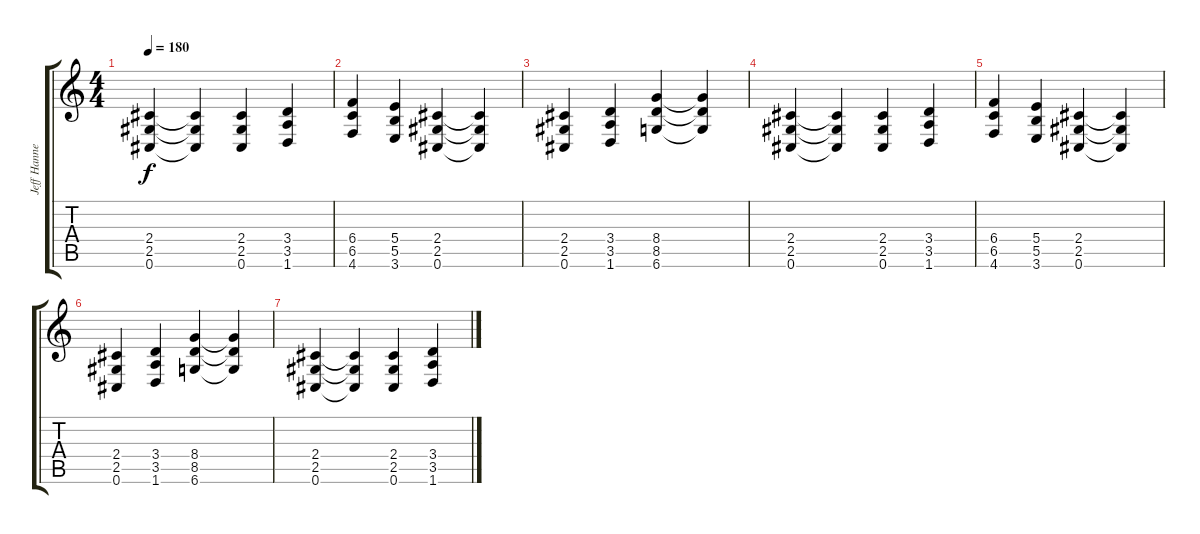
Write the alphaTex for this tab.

\track ("Jeff Hanneman" "Jeff Hanne") {instrument distortionguitar}
\staff {score tabs}
\tuning (Db4 Ab3 E3 B2 Gb2 Db2) {hide}
\ts (4 4)
\tempo 180
\clef g2
\ks c
(2.4 2.5 0.6).4{dy f} (2.4{t} 2.5{t} 0.6{t}).4 (2.4 2.5 0.6).4 (3.4 3.5 1.6).4 |
(6.4 6.5 4.6).4 (5.4 5.5 3.6).4 (2.4 2.5 0.6).4 (2.4{t} 2.5{t} 0.6{t}).4 |
(2.4 2.5 0.6).4 (3.4 3.5 1.6).4 (8.4 8.5 6.6).4 (8.4{t} 8.5{t} 6.6{t}).4 |
(2.4 2.5 0.6).4 (2.4{t} 2.5{t} 0.6{t}).4 (2.4 2.5 0.6).4 (3.4 3.5 1.6).4 |
(6.4 6.5 4.6).4 (5.4 5.5 3.6).4 (2.4 2.5 0.6).4 (2.4{t} 2.5{t} 0.6{t}).4 |
(2.4 2.5 0.6).4 (3.4 3.5 1.6).4 (8.4 8.5 6.6).4 (8.4{t} 8.5{t} 6.6{t}).4 |
(2.4 2.5 0.6).4 (2.4{t} 2.5{t} 0.6{t}).4 (2.4 2.5 0.6).4 (3.4 3.5 1.6).4
